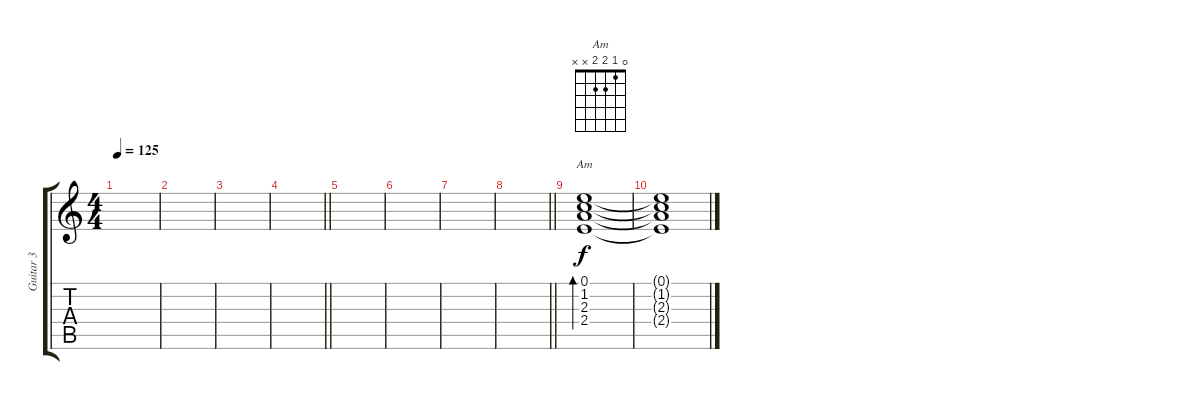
\track ("Guitar 3" "Guitar 3") {instrument electricguitarclean}
\staff {score tabs}
\tuning (E4 B3 G3 D3 A2 E2) {hide}
\chord ("Am" 0 1 2 2 x x)
\ts (4 4)
\tempo 125
\clef g2
\ks c
|
|
|
\barLineRight lightlight
|
|
|
|
\barLineRight lightlight
|
(0.1 1.2 2.3 2.4).1{bd 240 ch "Am"} |
(0.1{t} 1.2{t} 2.3{t} 2.4{t}).1
